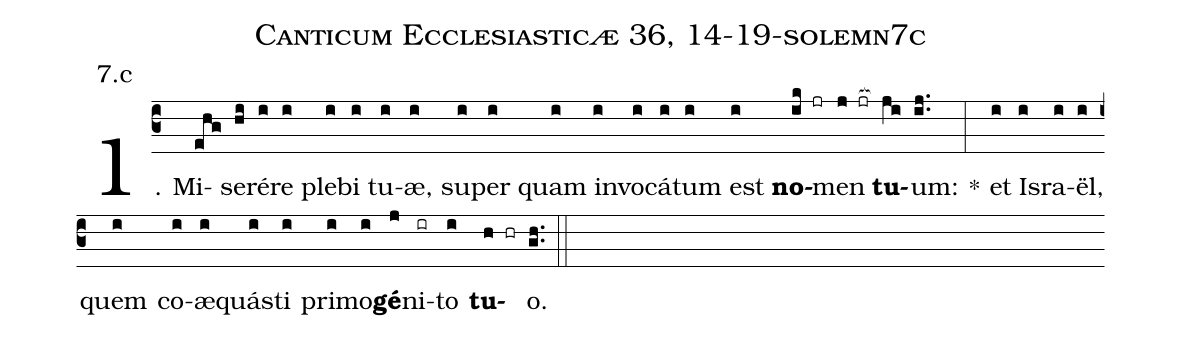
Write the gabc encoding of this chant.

name: Canticum Ecclesiasticæ 36, 14-19-solemn7c;
annotation: 7.c;
%%
(c3)1. Mi(ehg)se(hi)ré(i)re(i) ple(i)bi(i) tu(i)æ,(i) su(i)per(i) quam(i) in(i)vo(i)cá(i)tum(i) est(i) <b>no</b>(ik jr)men(j jr[ocb:1{]) <b>tu</b>(ji[ocb:0}])um:(ij..) *(:) et(i) Is(i)ra(i)ël,(i) quem(i) co(i)æ(i)quás(i)ti(i) pri(i)mo(i)<b>gé</b>(j)ni(ir)to(i) <b>tu</b>(h hr)o.(gh..) (::)
